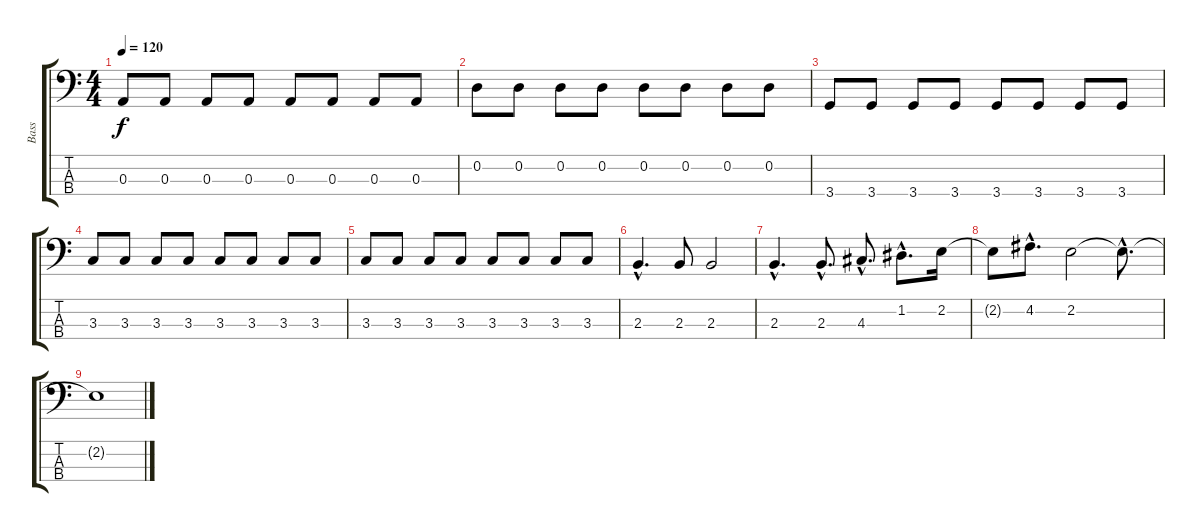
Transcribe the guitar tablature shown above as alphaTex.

\track ("Bass" "Bass") {instrument electricbasspick}
\staff {score tabs}
\tuning (G2 D2 A1 E1) {hide}
\ts (4 4)
\tempo 120
\clef f4
\ks c
0.3{t}.8{dy f} 0.3.8 0.3.8 0.3.8 0.3.8 0.3.8 0.3.8 0.3.8 |
0.2.8 0.2.8 0.2.8 0.2.8 0.2.8 0.2.8 0.2.8 0.2.8 |
3.4.8 3.4.8 3.4.8 3.4.8 3.4.8 3.4.8 3.4.8 3.4.8 |
3.3.8 3.3.8 3.3.8 3.3.8 3.3.8 3.3.8 3.3.8 3.3.8 |
3.3.8 3.3.8 3.3.8 3.3.8 3.3.8 3.3.8 3.3.8 3.3.8 |
2.3{hac}.4{d} 2.3.8 2.3.2 |
2.3{hac}.4{d} 2.3{hac}.8{d} 4.3{hac}.8{d} 1.2{hac}.8{d} 2.2.16 |
2.2{t}.8 4.2{hac}.8{d} 2.2.2 2.2{hac t}.8{d} |
2.2{t}.1
